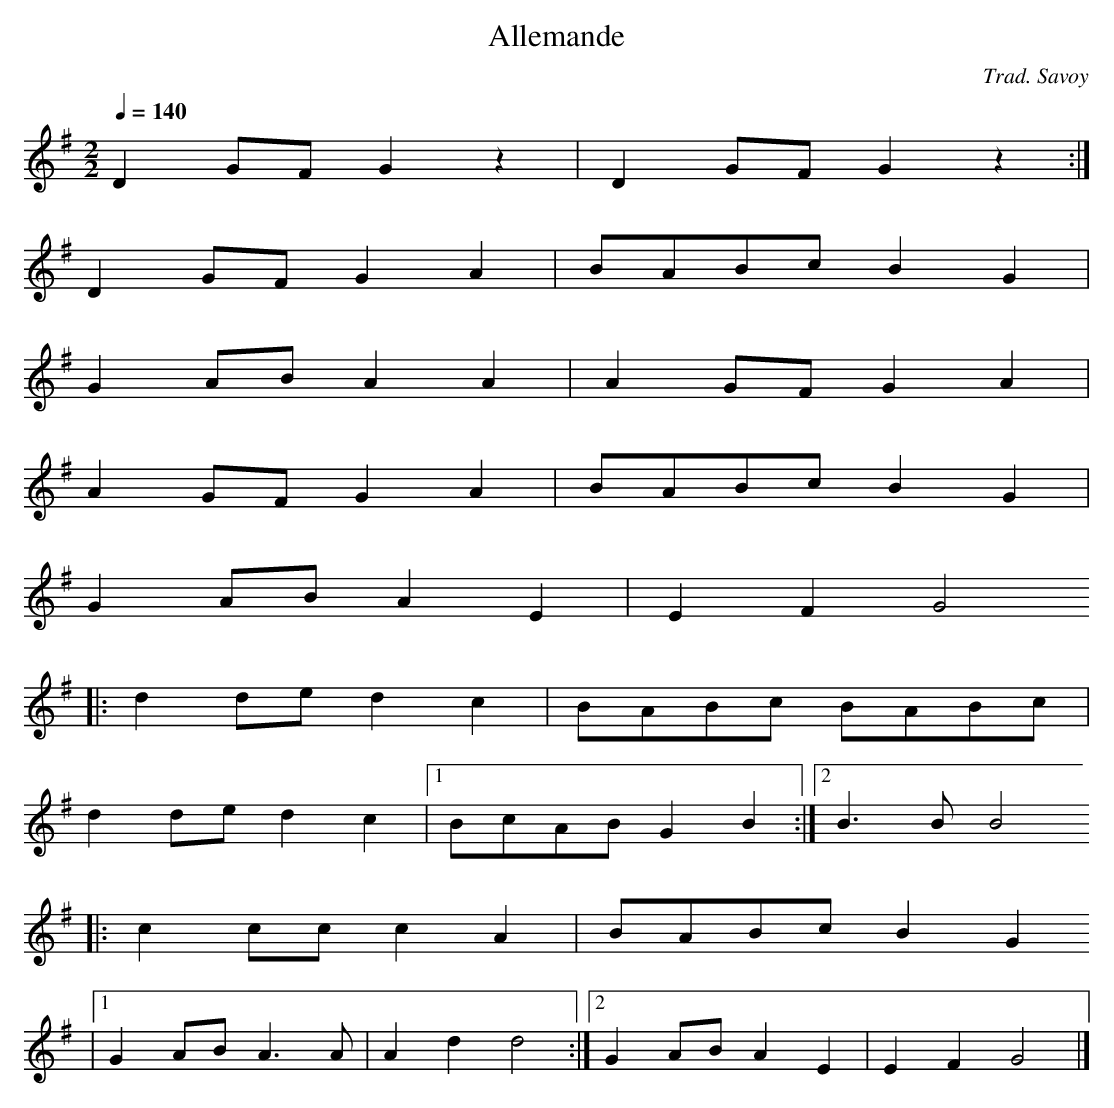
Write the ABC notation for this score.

X:1
T:Allemande
C:Trad. Savoy
M:2/2
L:1/8
Q:1/4=140
K:G
D2 GF G2 z2 |D2 GF G2 z2 :|
D2 GF G2 A2 |BABc B2 G2 |
G2 AB A2 A2 |A2 GF G2 A2 |
A2 GF G2 A2 |BABc B2 G2 |
G2 AB A2 E2 |E2 F2 G4
|: d2 de d2 c2 |BABc BABc |
d2 de d2 c2 |1 BcAB G2 B2 :|2 B3 B B4
|: c2 cc c2 A2 |BABc B2 G2
|1 G2 AB A3 A |A2 d2 d4 :|2 G2 AB A2 E2 |E2 F2 G4 |]
